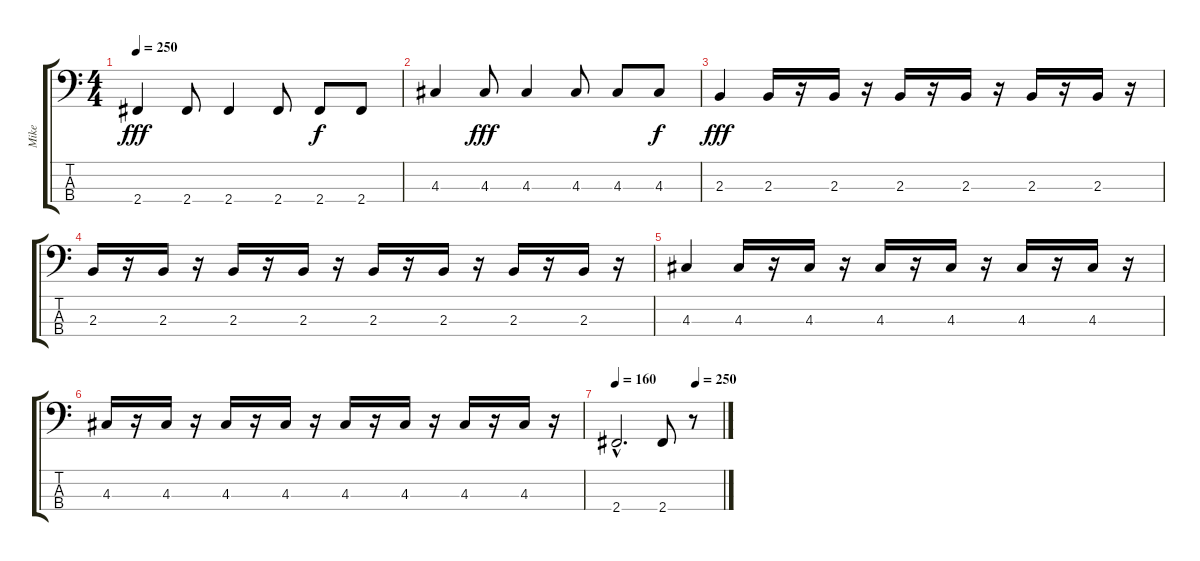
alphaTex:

\track ("Mike" "Mike") {instrument electricbasspick}
\staff {score tabs}
\tuning (G2 D2 A1 E1) {hide}
\ts (4 4)
\tempo 250
\clef f4
\ks c
2.4.4{dy fff} 2.4.8 2.4.4 2.4.8 2.4.8{dy f} 2.4.8 |
4.3.4 4.3.8{dy fff} 4.3.4 4.3.8 4.3.8 4.3.8{dy f} |
2.3.4{dy fff} 2.3.16 r.16 2.3.16 r.16 2.3.16 r.16 2.3.16 r.16 2.3.16 r.16 2.3.16 r.16 |
2.3.16 r.16 2.3.16 r.16 2.3.16 r.16 2.3.16 r.16 2.3.16 r.16 2.3.16 r.16 2.3.16 r.16 2.3.16 r.16 |
4.3.4 4.3.16 r.16 4.3.16 r.16 4.3.16 r.16 4.3.16 r.16 4.3.16 r.16 4.3.16 r.16 |
4.3.16 r.16 4.3.16 r.16 4.3.16 r.16 4.3.16 r.16 4.3.16 r.16 4.3.16 r.16 4.3.16 r.16 4.3.16 r.16 |
\tempo 160
\tempo (250 0.75)
2.4{hac}.2{d} 2.4.8 r.8
